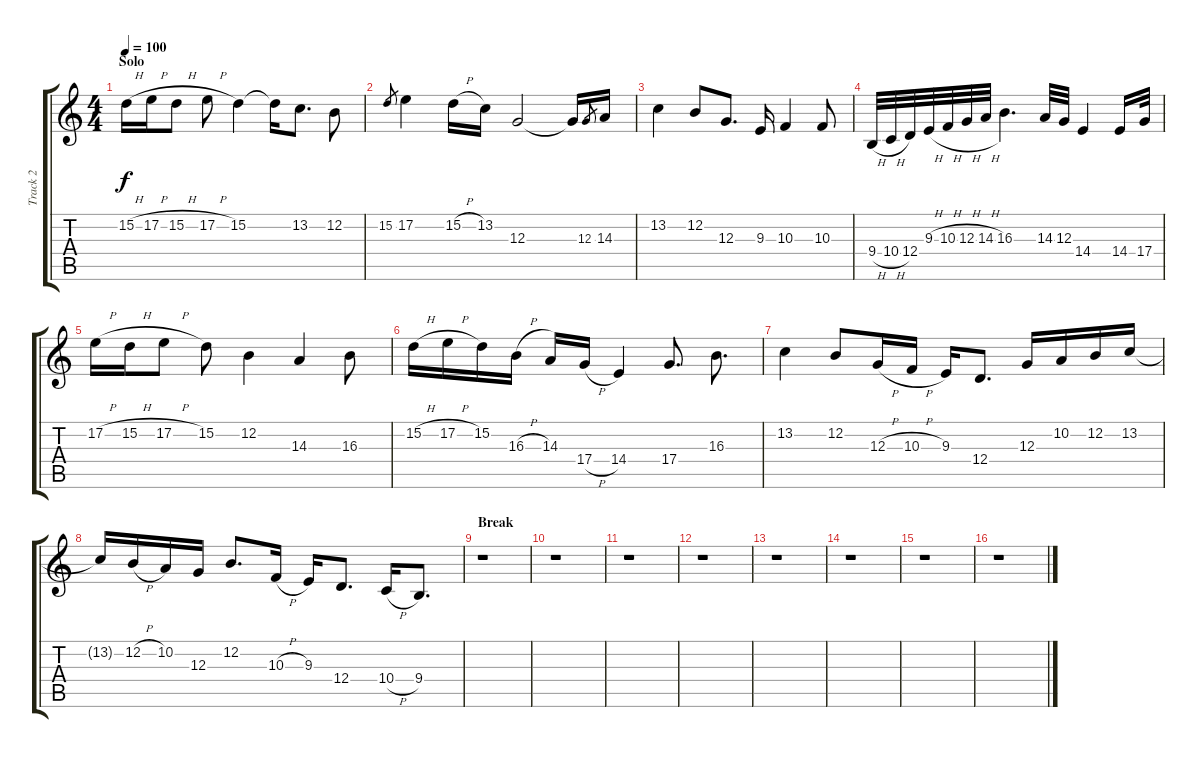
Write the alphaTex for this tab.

\track ("Track 2" "Track 2") {instrument electricpiano1}
\staff {score tabs}
\tuning (E4 B3 G3 D3 A2 E2) {hide}
\ts (4 4)
\section ("" "Solo")
\tempo 100
\clef g2
\ks c
15.2{h}.16{dy f} 17.2{h}.16 15.2{h}.8 17.2{h}.8 15.2.4 15.2{t}.16 13.2.8{d} 12.2.8 |
15.2.8{gr} 17.2.4 15.2{h}.16 13.2.16 12.3.2 12.3{t}.16 12.3.8{gr} 14.3.16 |
13.2.4 12.2.8 12.3.8{d} 9.3.16 10.3.4 10.3.8 |
9.4{h}.32 10.4{h}.32 12.4.32 9.3{h}.32 10.3{h}.32 12.3{h}.32 14.3{h}.32 16.3.4{d} 14.3.32 12.3.32 14.4.4 14.4.16 17.4.32 |
17.2{h}.16 15.2{h}.16 17.2{h}.8 15.2.8 12.2.4 14.3.4 16.3.8 |
15.2{h}.16 17.2{h}.16 15.2.16 16.3{h}.16 14.3.16 17.4{h}.16 14.4.4 17.4.8{d} 16.3.8{d} |
13.2.4 12.2.8 12.3{h}.16 10.3{h}.16 9.3.16 12.4.8{d} 12.3.16 10.2.16 12.2.16 13.2.16 |
13.2{t}.16 12.2{h}.16 10.2.16 12.3.16 12.2.8{d} 10.3{h}.16 9.3.16 12.4.8{d} 10.4{h}.16 9.4.8{d} |
\section ("" "Break")
r.1 |
r.1 |
r.1 |
r.1 |
r.1 |
r.1 |
r.1 |
r.1
